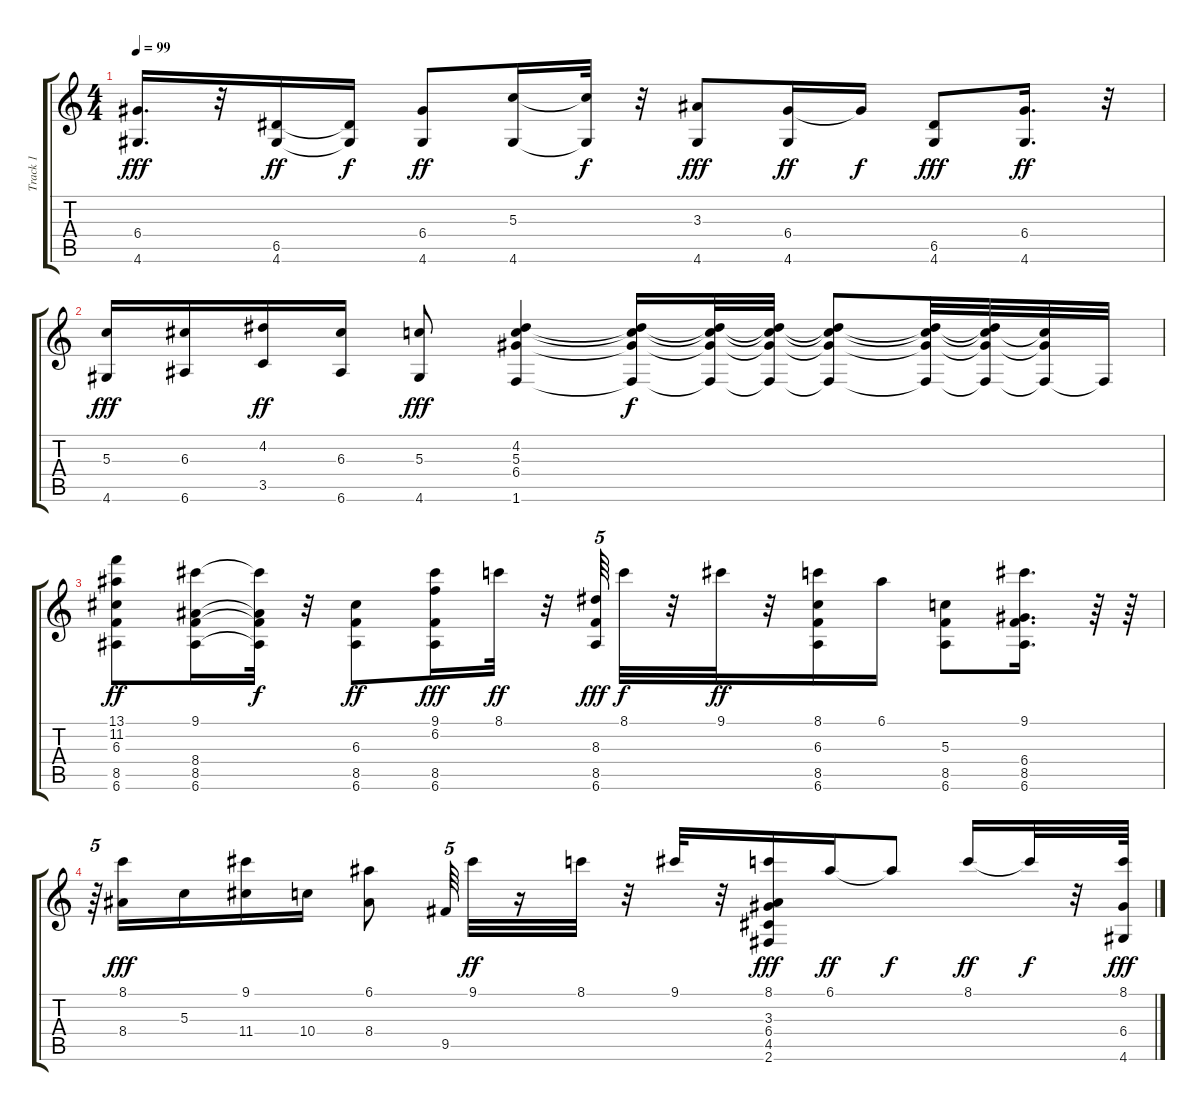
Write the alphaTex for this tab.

\track ("Track 1" "Track 1") {instrument acousticguitarsteel}
\staff {score tabs}
\tuning (E4 B3 G3 D3 A2 E2) {hide}
\ts (4 4)
\tempo 99
\clef g2
\ks c
(6.4 4.6).16{d dy fff} r.32 (6.5 4.6).16{dy ff} (6.5{t} 4.6{t}).16{dy f} (6.4 4.6).8{dy ff} (5.3 4.6).16 (5.3{t} 4.6{t}).32{dy f} r.32 (3.3 4.6).8{dy fff} (6.4 4.6).16{dy ff} 6.4{t}.16{dy f} (6.5 4.6).8{dy fff} (6.4 4.6).16{d dy ff} r.32 |
(5.3 4.6).16{dy fff} (6.3 6.6).16 (4.2 3.5).16{dy ff} (6.3 6.6).16 (5.3 4.6).8{dy fff} (4.2 5.3 6.4 1.6).4 (4.2{t} 5.3{t} 6.4{t} 1.6{t}).16{dy f} (4.2{t} 5.3{t} 6.4{t} 1.6{t}).32 (4.2{t} 5.3{t} 6.4{t} 1.6{t}).32 (4.2{t} 5.3{t} 6.4{t} 1.6{t}).8 (4.2{t} 5.3{t} 6.4{t} 1.6{t}).32 (4.2{t} 5.3{t} 6.4{t} 1.6{t}).32 (5.3{t} 6.4{t} 1.6{t}).32 1.6{t}.32 |
(13.1 11.2 6.3 8.5 6.6).8{dy ff} (9.1 8.4 8.5 6.6).16 (9.1{t} 8.4{t} 8.5{t} 6.6{t}).32{dy f} r.32 (6.3 8.5 6.6).8{dy ff} (9.1 6.2 8.5 6.6).16{dy fff} 8.1.32{dy ff} r.32 (8.3 8.5 6.6).64{tu (5 4) dy fff} 8.1.32{dy f} r.32 9.1.32{dy ff} r.32 (8.1 6.3 8.5 6.6).16 6.1.16 (5.3 8.5 6.6).8 (9.1 6.4 8.5 6.6).16{d} r.64 r.64 |
r.64{tu (5 4)} (8.1 8.4).16{dy fff} 5.3.16 (9.1 11.4).16 10.4.16 (6.1 8.4).8 9.5.64{tu (5 4) beam splitsecondary} 9.1.32{dy ff} r.16 8.1.32 r.32 9.1.32 r.32 (8.1 3.3 6.4 4.5 2.6).16{dy fff} 6.1.16{dy ff} 6.1{t}.8{dy f} 8.1.16{dy ff} 8.1{t}.32{dy f} r.32 (8.1 6.4 4.6).64{dy fff}
